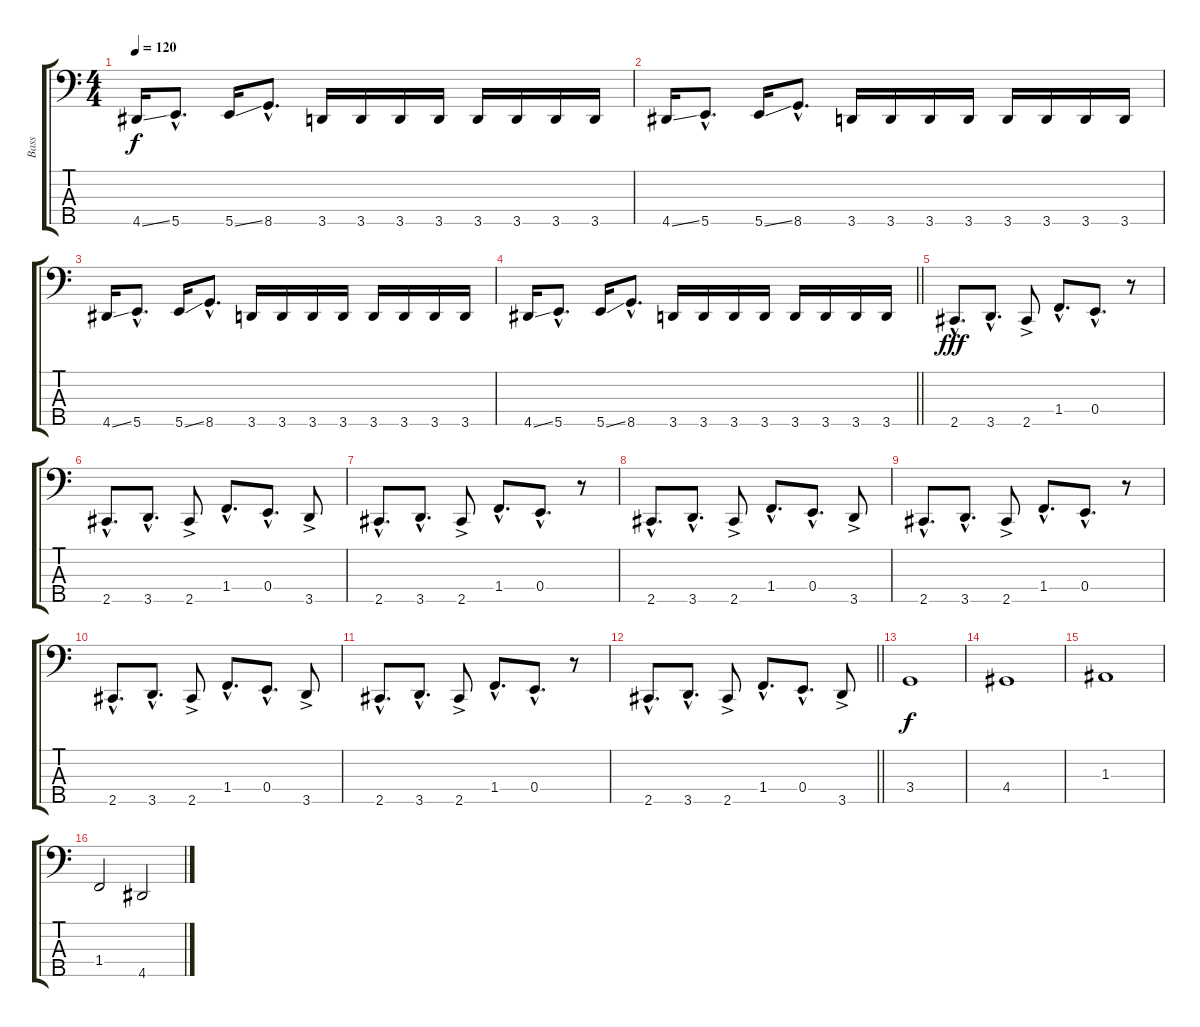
\track ("Bass" "Bass") {instrument electricbasspick}
\staff {score tabs}
\tuning (G2 D2 A1 E1 B0) {hide}
\ts (4 4)
\tempo 120
\clef f4
\ks c
4.5{ss}.16{dy f} 5.5{hac}.8{d} 5.5{ss}.16 8.5{hac}.8{d} 3.5.16 3.5.16 3.5.16 3.5.16 3.5.16 3.5.16 3.5.16 3.5.16 |
4.5{ss}.16 5.5{hac}.8{d} 5.5{ss}.16 8.5{hac}.8{d} 3.5.16 3.5.16 3.5.16 3.5.16 3.5.16 3.5.16 3.5.16 3.5.16 |
4.5{ss}.16 5.5{hac}.8{d} 5.5{ss}.16 8.5{hac}.8{d} 3.5.16 3.5.16 3.5.16 3.5.16 3.5.16 3.5.16 3.5.16 3.5.16 |
\barLineRight lightlight
4.5{ss}.16 5.5{hac}.8{d} 5.5{ss}.16 8.5{hac}.8{d} 3.5.16 3.5.16 3.5.16 3.5.16 3.5.16 3.5.16 3.5.16 3.5.16 |
2.5{hac}.8{d dy fff} 3.5{hac}.8{d} 2.5{ac}.8 1.4{hac}.8{d} 0.4{hac}.8{d} r.8 |
2.5{hac}.8{d} 3.5{hac}.8{d} 2.5{ac}.8 1.4{hac}.8{d} 0.4{hac}.8{d} 3.5{ac}.8 |
2.5{hac}.8{d} 3.5{hac}.8{d} 2.5{ac}.8 1.4{hac}.8{d} 0.4{hac}.8{d} r.8 |
2.5{hac}.8{d} 3.5{hac}.8{d} 2.5{ac}.8 1.4{hac}.8{d} 0.4{hac}.8{d} 3.5{ac}.8 |
2.5{hac}.8{d} 3.5{hac}.8{d} 2.5{ac}.8 1.4{hac}.8{d} 0.4{hac}.8{d} r.8 |
2.5{hac}.8{d} 3.5{hac}.8{d} 2.5{ac}.8 1.4{hac}.8{d} 0.4{hac}.8{d} 3.5{ac}.8 |
2.5{hac}.8{d} 3.5{hac}.8{d} 2.5{ac}.8 1.4{hac}.8{d} 0.4{hac}.8{d} r.8 |
\barLineRight lightlight
2.5{hac}.8{d} 3.5{hac}.8{d} 2.5{ac}.8 1.4{hac}.8{d} 0.4{hac}.8{d} 3.5{ac}.8 |
3.4.1{dy f} |
4.4.1 |
1.3.1 |
1.4.2 4.5.2
